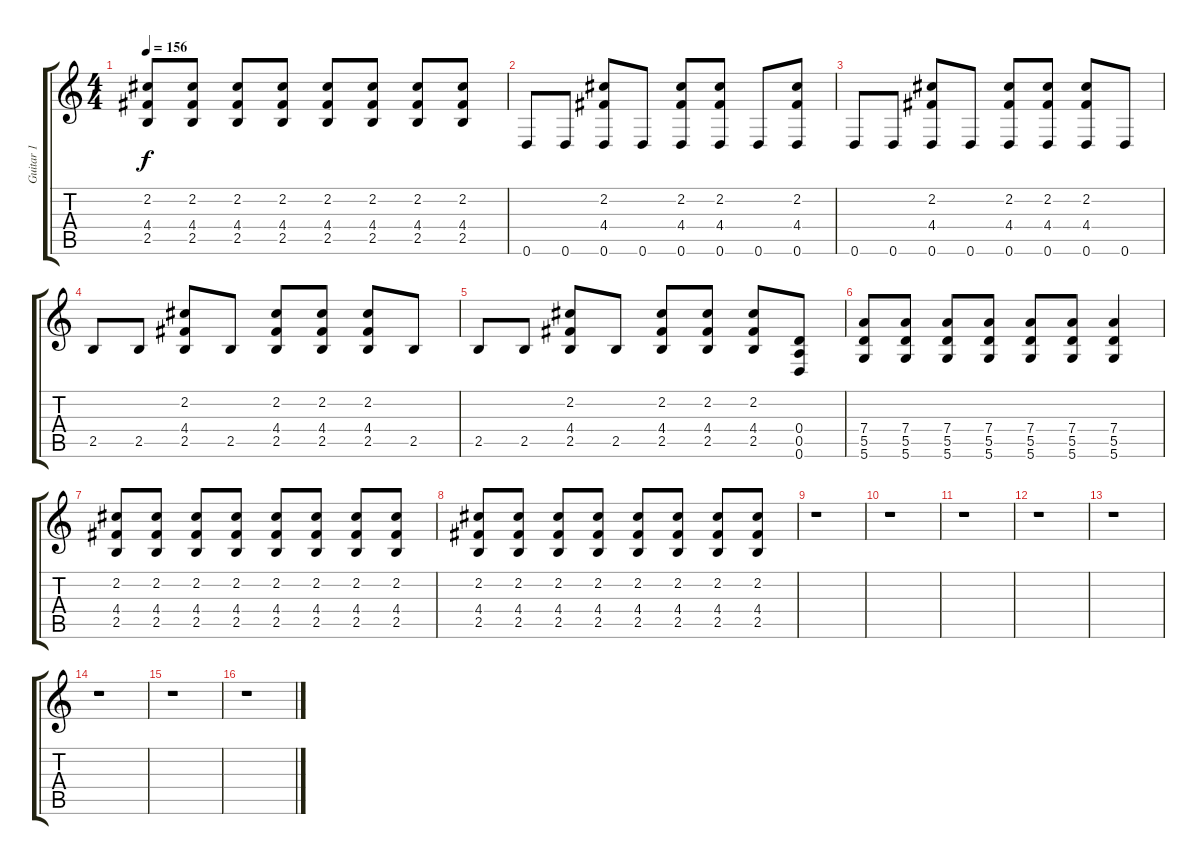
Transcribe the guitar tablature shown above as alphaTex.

\track ("Guitar 1" "Guitar 1") {instrument acousticguitarsteel}
\staff {score tabs}
\tuning (E4 B3 G3 D3 A2 D2) {hide}
\ts (4 4)
\tempo 156
\clef g2
\ks c
(2.2 4.4 2.5).8{dy f} (2.2 4.4 2.5).8 (2.2 4.4 2.5).8 (2.2 4.4 2.5).8 (2.2 4.4 2.5).8 (2.2 4.4 2.5).8 (2.2 4.4 2.5).8 (2.2 4.4 2.5).8 |
0.6.8 0.6.8 (2.2 4.4 0.6).8 0.6.8 (2.2 4.4 0.6).8 (2.2 4.4 0.6).8 0.6.8 (2.2 4.4 0.6).8 |
0.6.8 0.6.8 (2.2 4.4 0.6).8 0.6.8 (2.2 4.4 0.6).8 (2.2 4.4 0.6).8 (2.2 4.4 0.6).8 0.6.8 |
2.5.8 2.5.8 (2.2 4.4 2.5).8 2.5.8 (2.2 4.4 2.5).8 (2.2 4.4 2.5).8 (2.2 4.4 2.5).8 2.5.8 |
2.5.8 2.5.8 (2.2 4.4 2.5).8 2.5.8 (2.2 4.4 2.5).8 (2.2 4.4 2.5).8 (2.2 4.4 2.5).8 (0.4 0.5 0.6).8 |
(7.4 5.5 5.6).8 (7.4 5.5 5.6).8 (7.4 5.5 5.6).8 (7.4 5.5 5.6).8 (7.4 5.5 5.6).8 (7.4 5.5 5.6).8 (7.4 5.5 5.6).4 |
(2.2 4.4 2.5).8 (2.2 4.4 2.5).8 (2.2 4.4 2.5).8 (2.2 4.4 2.5).8 (2.2 4.4 2.5).8 (2.2 4.4 2.5).8 (2.2 4.4 2.5).8 (2.2 4.4 2.5).8 |
(2.2 4.4 2.5).8 (2.2 4.4 2.5).8 (2.2 4.4 2.5).8 (2.2 4.4 2.5).8 (2.2 4.4 2.5).8 (2.2 4.4 2.5).8 (2.2 4.4 2.5).8 (2.2 4.4 2.5).8 |
r.1 |
r.1 |
r.1 |
r.1 |
r.1 |
r.1 |
r.1 |
r.1
